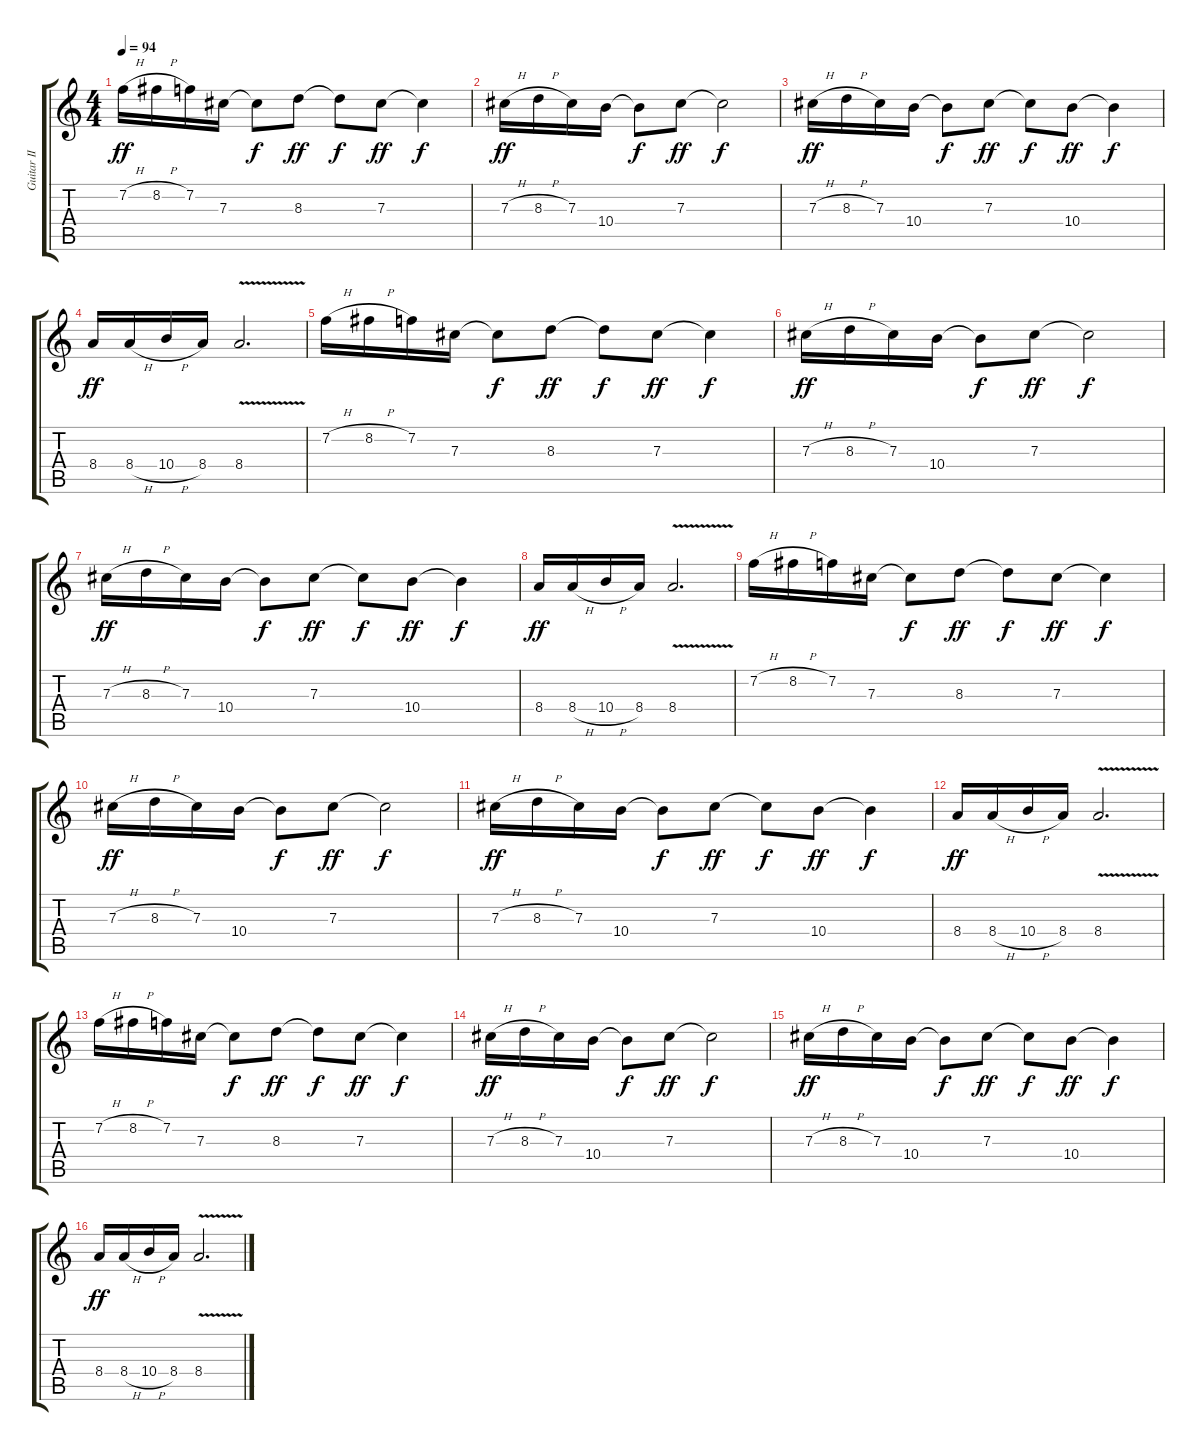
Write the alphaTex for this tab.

\track ("Guitar II" "Guitar II") {instrument overdrivenguitar}
\staff {score tabs}
\tuning (Eb4 Bb3 Gb3 Db3 Ab2 Eb2) {hide}
\ts (4 4)
\tempo 94
\clef g2
\ks c
7.2{h}.16{dy ff instrument overdrivenguitar} 8.2{h}.16 7.2.16 7.3.16 7.3{t}.8{dy f} 8.3.8{dy ff} 8.3{t}.8{dy f} 7.3.8{dy ff} 7.3{t}.4{dy f} |
7.3{h}.16{dy ff} 8.3{h}.16 7.3.16 10.4.16 10.4{t}.8{dy f} 7.3.8{dy ff} 7.3{t}.2{dy f} |
7.3{h}.16{dy ff} 8.3{h}.16 7.3.16 10.4.16 10.4{t}.8{dy f} 7.3.8{dy ff} 7.3{t}.8{dy f} 10.4.8{dy ff} 10.4{t}.4{dy f} |
8.4.16{dy ff} 8.4{h}.16 10.4{h}.16 8.4.16 8.4{v}.2{d} |
7.2{h}.16 8.2{h}.16 7.2.16 7.3.16 7.3{t}.8{dy f} 8.3.8{dy ff} 8.3{t}.8{dy f} 7.3.8{dy ff} 7.3{t}.4{dy f} |
7.3{h}.16{dy ff} 8.3{h}.16 7.3.16 10.4.16 10.4{t}.8{dy f} 7.3.8{dy ff} 7.3{t}.2{dy f} |
7.3{h}.16{dy ff} 8.3{h}.16 7.3.16 10.4.16 10.4{t}.8{dy f} 7.3.8{dy ff} 7.3{t}.8{dy f} 10.4.8{dy ff} 10.4{t}.4{dy f} |
8.4.16{dy ff} 8.4{h}.16 10.4{h}.16 8.4.16 8.4{v}.2{d} |
7.2{h}.16 8.2{h}.16 7.2.16 7.3.16 7.3{t}.8{dy f} 8.3.8{dy ff} 8.3{t}.8{dy f} 7.3.8{dy ff} 7.3{t}.4{dy f} |
7.3{h}.16{dy ff} 8.3{h}.16 7.3.16 10.4.16 10.4{t}.8{dy f} 7.3.8{dy ff} 7.3{t}.2{dy f} |
7.3{h}.16{dy ff} 8.3{h}.16 7.3.16 10.4.16 10.4{t}.8{dy f} 7.3.8{dy ff} 7.3{t}.8{dy f} 10.4.8{dy ff} 10.4{t}.4{dy f} |
8.4.16{dy ff} 8.4{h}.16 10.4{h}.16 8.4.16 8.4{v}.2{d} |
7.2{h}.16 8.2{h}.16 7.2.16 7.3.16 7.3{t}.8{dy f} 8.3.8{dy ff} 8.3{t}.8{dy f} 7.3.8{dy ff} 7.3{t}.4{dy f} |
7.3{h}.16{dy ff} 8.3{h}.16 7.3.16 10.4.16 10.4{t}.8{dy f} 7.3.8{dy ff} 7.3{t}.2{dy f} |
7.3{h}.16{dy ff} 8.3{h}.16 7.3.16 10.4.16 10.4{t}.8{dy f} 7.3.8{dy ff} 7.3{t}.8{dy f} 10.4.8{dy ff} 10.4{t}.4{dy f} |
8.4.16{dy ff} 8.4{h}.16 10.4{h}.16 8.4.16 8.4{v}.2{d}
